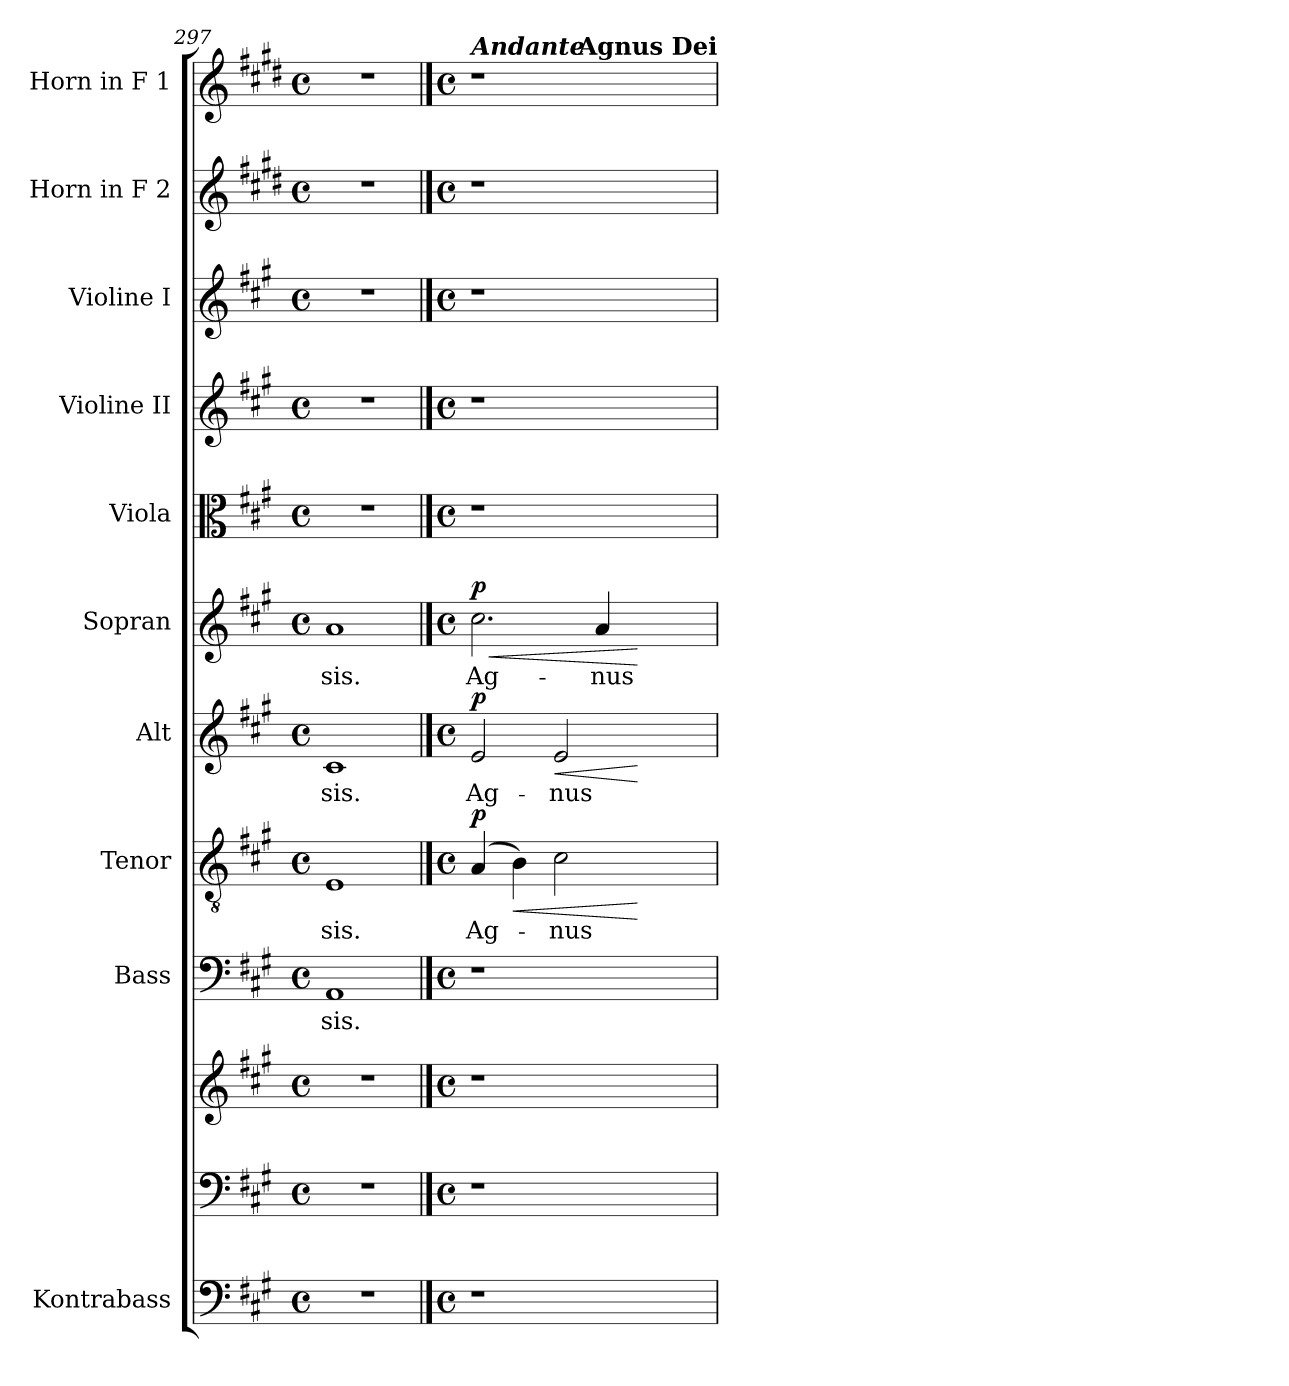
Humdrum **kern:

**kern	**kern	**kern	**kern	**text	**kern	**text	**dynam	**kern	**text	**dynam	**kern	**text	**dynam	**kern	**kern	**kern	**kern	**kern
*part11	*part10	*part10	*part9	*part9	*part8	*part8	*part8	*part7	*part7	*part7	*part6	*part6	*part6	*part5	*part4	*part3	*part2	*part1
*staff12	*staff11	*staff10	*staff9	*staff9	*staff8	*staff8	*staff8	*staff7	*staff7	*staff7	*staff6	*staff6	*staff6	*staff5	*staff4	*staff3	*staff2	*staff1
*I"Kontrabass	*	*	*I"Bass	*	*I"Tenor	*	*	*I"Alt	*	*	*I"Sopran	*	*	*I"Viola	*I"Violine II	*I"Violine I	*I"Horn in F 2	*I"Horn in F 1
*I'Kb.	*	*	*I'B.	*	*I'T.	*	*	*I'A.	*	*	*I'S.	*	*	*I'Vla.	*I'Vl. II	*I'Vl. I	*	*
*clefF4	*clefF4	*clefG2	*clefF4	*	*clefGv2	*	*	*clefG2	*	*	*clefG2	*	*	*clefC3	*clefG2	*clefG2	*clefG2	*clefG2
*ITrd7c12	*	*	*	*	*	*	*	*	*	*	*	*	*	*	*	*	*ITrd4c7	*ITrd4c7
*k[f#c#g#]	*k[f#c#g#]	*k[f#c#g#]	*k[f#c#g#]	*	*k[f#c#g#]	*	*	*k[f#c#g#]	*	*	*k[f#c#g#]	*	*	*k[f#c#g#]	*k[f#c#g#]	*k[f#c#g#]	*k[f#c#g#]	*k[f#c#g#]
*A:	*A:	*A:	*A:	*	*A:	*	*	*A:	*	*	*A:	*	*	*A:	*A:	*A:	*A:	*A:
*M4/4	*M4/4	*M4/4	*M4/4	*	*M4/4	*	*	*M4/4	*	*	*M4/4	*	*	*M4/4	*M4/4	*M4/4	*M4/4	*M4/4
*met(c)	*met(c)	*met(c)	*met(c)	*	*met(c)	*	*	*met(c)	*	*	*met(c)	*	*	*met(c)	*met(c)	*met(c)	*met(c)	*met(c)
=297	=297	=297	=297	=297	=297	=297	=297	=297	=297	=297	=297	=297	=297	=297	=297	=297	=297	=297
!	!	!	!	!LO:LY:b	!	!LO:LY:b	!	!	!LO:LY:b	!	!	!LO:LY:b	!	!	!	!	!	!
1r	1r	1r	1AA	-sis.	1E	-sis.	.	1c#	-sis.	.	1a	-sis.	.	1r	1r	1r	1r	1r
!!LO:PB:g=z
==298	==298	==298	==298	==298	==298	==298	==298	==298	==298	==298	==298	==298	==298	==298	==298	==298	==298	==298
*M4/4	*M4/4	*M4/4	*M4/4	*	*M4/4	*	*	*M4/4	*	*	*M4/4	*	*	*M4/4	*M4/4	*M4/4	*M4/4	*M4/4
*met(c)	*met(c)	*met(c)	*met(c)	*	*met(c)	*	*	*met(c)	*	*	*met(c)	*	*	*met(c)	*met(c)	*met(c)	*met(c)	*met(c)
!	!	!	!	!	!	!	!	!	!	!	!	!	!	!	!	!	!	!LO:TX:a:Bi:t=Andante
!	!	!	!	!	!	!LO:LY:b	!LO:DY:a	!	!LO:LY:b	!LO:DY:a	!	!LO:LY:b	!LO:HP:b	!	!	!	!	!
!	!	!	!	!	!	!	!	!	!	!	!	!	!LO:DY:n=1:a	!	!	!	!	!
1r	1r	1r	1r	.	(4A/	Ag-	p	2e/	Ag-	p	2.cc#\	Ag-	< p	1r	1r	1r	1r	1r
!	!	!	!	!	!	!	!LO:HP:b	!	!	!	!	!	!	!	!	!	!	!
.	.	.	.	.	4B\)	.	<	.	.	.	.	.	.	.	.	.	.	.
!	!	!	!	!	!	!LO:LY:b	!	!	!LO:LY:b	!LO:HP:b	!	!	!	!	!	!	!	!
.	.	.	.	.	2c#\	-nus	.	2e/	-nus	<	.	.	.	.	.	.	.	.
!	!	!	!	!	!	!	!	!	!	!	!	!LO:LY:b	!	!	!	!	!	!
.	.	.	.	.	.	.	.	.	.	.	4a/	-nus	.	.	.	.	.	.
2.ryy	2.ryy	2.ryy	2.ryy	.	2.ryy	.	[	2.ryy	.	[	2.ryy	.	[	2.ryy	2.ryy	2.ryy	2.ryy	2.ryy
!	!	!	!	!	!	!	!	!	!	!	!	!	!	!	!	!	!	!LO:TX:a:B:t=Agnus Dei
=	=	=	=	=	=	=	=	=	=	=	=	=	=	=	=	=	=	=
*-	*-	*-	*-	*-	*-	*-	*-	*-	*-	*-	*-	*-	*-	*-	*-	*-	*-	*-
